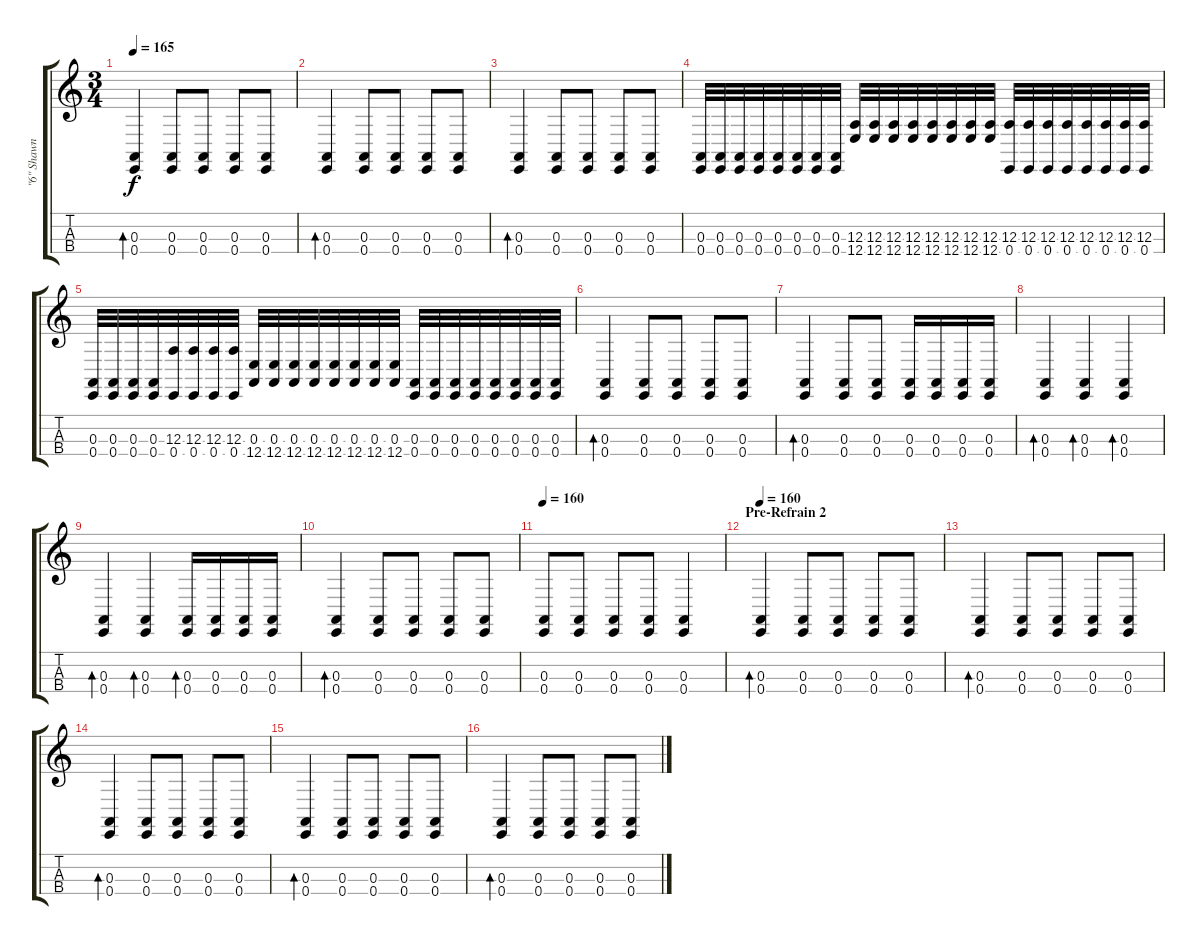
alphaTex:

\track ("\"6\" Shawn \"Clown\" Crahan (Perc)" "\"6\" Shawn ") {instrument melodictom}
\staff {score tabs}
\tuning (G3 D3 A2 E2) {hide}
\ts (3 4)
\tempo 165
\clef g2
\ks c
(0.3 0.4).4{bd 120 dy f} (0.3 0.4).8 (0.3 0.4).8 (0.3 0.4).8 (0.3 0.4).8 |
(0.3 0.4).4{bd 120} (0.3 0.4).8 (0.3 0.4).8 (0.3 0.4).8 (0.3 0.4).8 |
(0.3 0.4).4{bd 120} (0.3 0.4).8 (0.3 0.4).8 (0.3 0.4).8 (0.3 0.4).8 |
(0.3 0.4).32 (0.3 0.4).32 (0.3 0.4).32 (0.3 0.4).32 (0.3 0.4).32 (0.3 0.4).32 (0.3 0.4).32 (0.3 0.4).32 (12.3 12.4).32 (12.3 12.4).32 (12.3 12.4).32 (12.3 12.4).32 (12.3 12.4).32 (12.3 12.4).32 (12.3 12.4).32 (12.3 12.4).32 (12.3 0.4).32 (12.3 0.4).32 (12.3 0.4).32 (12.3 0.4).32 (12.3 0.4).32 (12.3 0.4).32 (12.3 0.4).32 (12.3 0.4).32 |
(0.3 0.4).32 (0.3 0.4).32 (0.3 0.4).32 (0.3 0.4).32 (12.3 0.4).32 (12.3 0.4).32 (12.3 0.4).32 (12.3 0.4).32 (0.3 12.4).32 (0.3 12.4).32 (0.3 12.4).32 (0.3 12.4).32 (0.3 12.4).32 (0.3 12.4).32 (0.3 12.4).32 (0.3 12.4).32 (0.3 0.4).32 (0.3 0.4).32 (0.3 0.4).32 (0.3 0.4).32 (0.3 0.4).32 (0.3 0.4).32 (0.3 0.4).32 (0.3 0.4).32 |
(0.3 0.4).4{bd 120} (0.3 0.4).8 (0.3 0.4).8 (0.3 0.4).8 (0.3 0.4).8 |
(0.3 0.4).4{bd 120} (0.3 0.4).8 (0.3 0.4).8 (0.3 0.4).16 (0.3 0.4).16 (0.3 0.4).16 (0.3 0.4).16 |
(0.3 0.4).4{bd 120} (0.3 0.4).4{bd 120} (0.3 0.4).4{bd 120} |
(0.3 0.4).4{bd 120} (0.3 0.4).4{bd 120} (0.3 0.4).16{bd 120} (0.3 0.4).16 (0.3 0.4).16 (0.3 0.4).16 |
(0.3 0.4).4{bd 120} (0.3 0.4).8 (0.3 0.4).8 (0.3 0.4).8 (0.3 0.4).8 |
\tempo 160
(0.3 0.4).8 (0.3 0.4).8 (0.3 0.4).8 (0.3 0.4).8 (0.3 0.4).4 |
\section ("" "Pre-Refrain 2")
\tempo 155
\tempo 160
(0.3 0.4).4{bd 120} (0.3 0.4).8 (0.3 0.4).8 (0.3 0.4).8 (0.3 0.4).8 |
(0.3 0.4).4{bd 120} (0.3 0.4).8 (0.3 0.4).8 (0.3 0.4).8 (0.3 0.4).8 |
(0.3 0.4).4{bd 120} (0.3 0.4).8 (0.3 0.4).8 (0.3 0.4).8 (0.3 0.4).8 |
(0.3 0.4).4{bd 120} (0.3 0.4).8 (0.3 0.4).8 (0.3 0.4).8 (0.3 0.4).8 |
(0.3 0.4).4{bd 120} (0.3 0.4).8 (0.3 0.4).8 (0.3 0.4).8 (0.3 0.4).8
